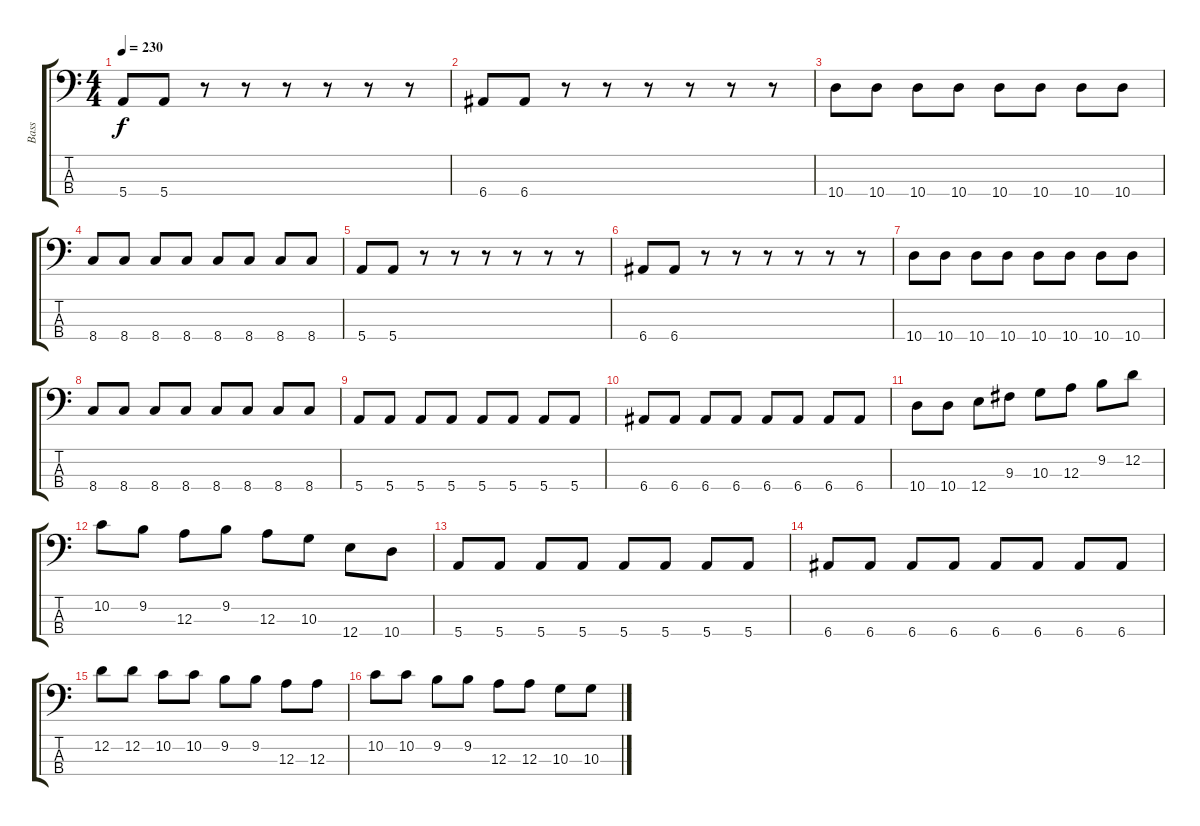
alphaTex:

\track ("Bass" "Bass") {instrument electricbasspick}
\staff {score tabs}
\tuning (G2 D2 A1 E1) {hide}
\ts (4 4)
\tempo 230
\clef f4
\ks c
5.4.8{dy f} 5.4.8 r.8 r.8 r.8 r.8 r.8 r.8 |
6.4.8 6.4.8 r.8 r.8 r.8 r.8 r.8 r.8 |
10.4.8 10.4.8 10.4.8 10.4.8 10.4.8 10.4.8 10.4.8 10.4.8 |
8.4.8 8.4.8 8.4.8 8.4.8 8.4.8 8.4.8 8.4.8 8.4.8 |
5.4.8 5.4.8 r.8 r.8 r.8 r.8 r.8 r.8 |
6.4.8 6.4.8 r.8 r.8 r.8 r.8 r.8 r.8 |
10.4.8 10.4.8 10.4.8 10.4.8 10.4.8 10.4.8 10.4.8 10.4.8 |
8.4.8 8.4.8 8.4.8 8.4.8 8.4.8 8.4.8 8.4.8 8.4.8 |
5.4.8 5.4.8 5.4.8 5.4.8 5.4.8 5.4.8 5.4.8 5.4.8 |
6.4.8 6.4.8 6.4.8 6.4.8 6.4.8 6.4.8 6.4.8 6.4.8 |
10.4.8 10.4.8 12.4.8 9.3.8 10.3.8 12.3.8 9.2.8 12.2.8 |
10.2.8 9.2.8 12.3.8 9.2.8 12.3.8 10.3.8 12.4.8 10.4.8 |
5.4.8 5.4.8 5.4.8 5.4.8 5.4.8 5.4.8 5.4.8 5.4.8 |
6.4.8 6.4.8 6.4.8 6.4.8 6.4.8 6.4.8 6.4.8 6.4.8 |
12.2.8 12.2.8 10.2.8 10.2.8 9.2.8 9.2.8 12.3.8 12.3.8 |
10.2.8 10.2.8 9.2.8 9.2.8 12.3.8 12.3.8 10.3.8 10.3.8
